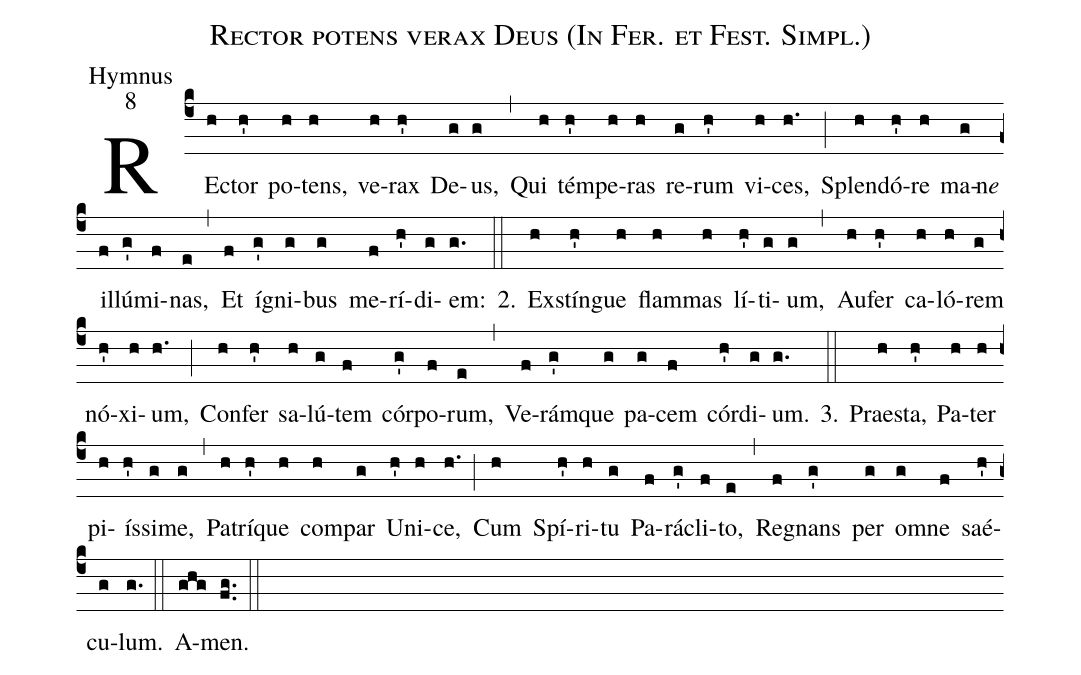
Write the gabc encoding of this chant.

name:Rector potens verax Deus (In Fer. et Fest. Simpl.);
office-part:Hymnus;
mode:8;
%%
(c4) RE(h)ctor(h') po(h)tens,(h) ve(h)rax(h') De(g)us,(g) (,) Qui(h) tém(h')pe(h)ras(h) re(g)rum(h') vi(h)ces,(h.) (;) Splen(h)dó(h')re(h) ma(g)n<i>e</i>() il(f)lú(g')mi(f)nas,(e) (,) Et(f) í(g')gni(g)bus(g) me(f)rí(h')di(g)em:(g.) 2.(::) Ex(h)stín(h')gue(h) flam(h)mas(h) lí(h')ti(g)um,(g) (,) Au(h)fer(h') ca(h)ló(h)rem(g) nó(h')xi(h)um,(h.) (;) Con(h)fer(h') sa(h)lú(g)tem(f) cór(g')po(f)rum,(e) (,) Ve(f)rám(g')que(g) pa(g)cem(f) cór(h')di(g)um.(g.) 3.(::) Prae(h)sta,(h') Pa(h)ter(h) pi(h)ís(h')si(g)me,(g) (,) Pa(h)trí(h')que(h) com(h)par(g) U(h')ni(h)ce,(h.) (;) Cum(h) Spí(h')ri(h)tu(g) Pa(f)rá(g')cli(f)to,(e) (,) Re(f)gnans(g') per(g) o(g)mne(f) saé(h')cu(g)lum.(g.) (::) A(ghg)men.(fg..) (::)
